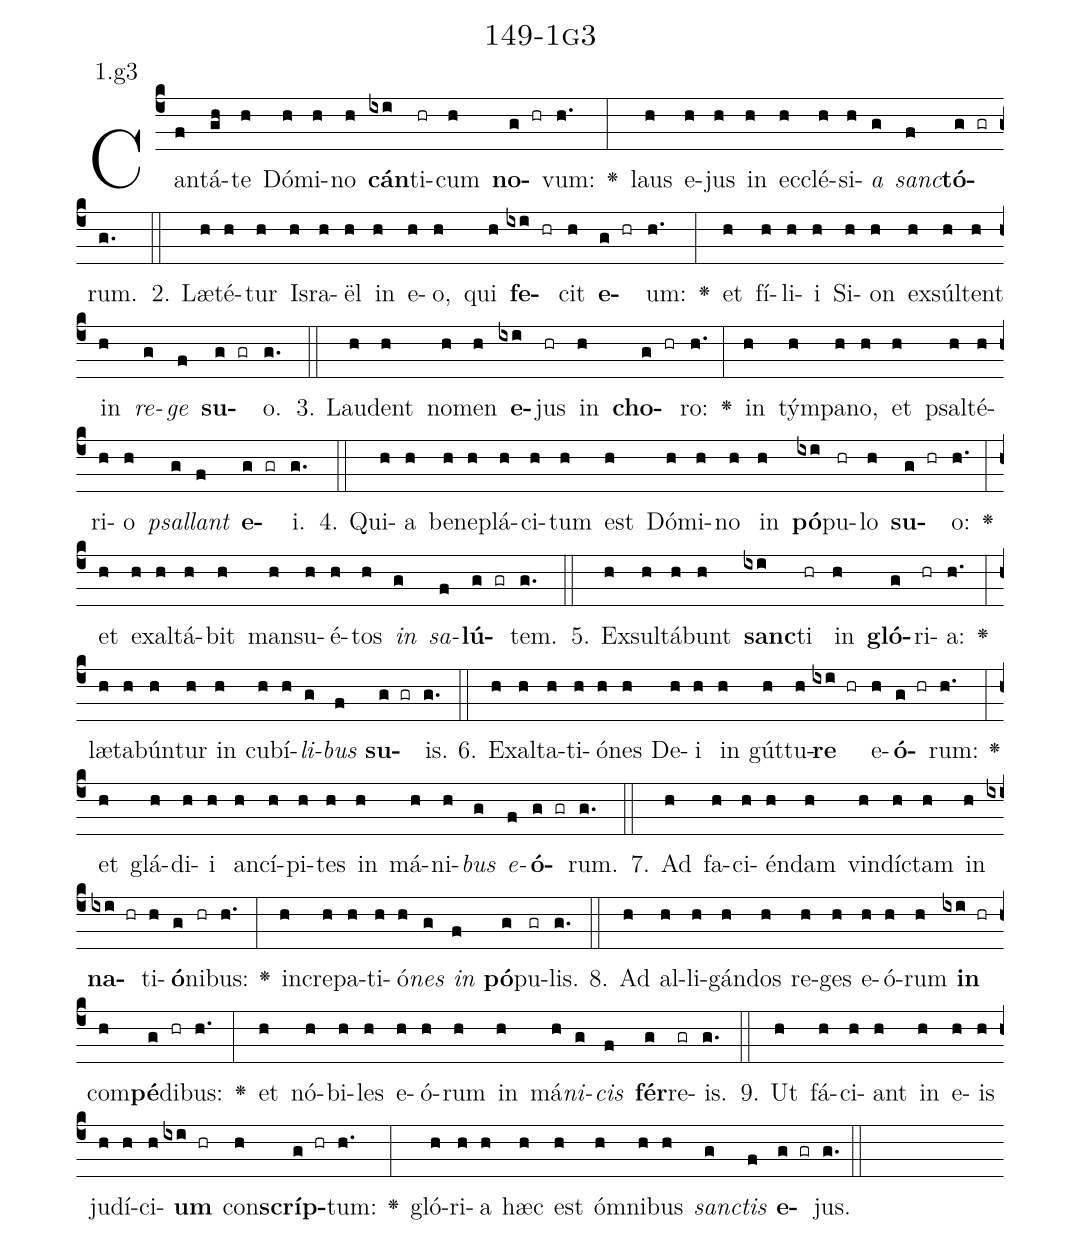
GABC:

name: 149-1g3;
annotation: 1.g3;
%%
(c4)Can(f)tá(gh)te(h) Dó(h)mi(h)no(h) <b>cán</b>(ixi)ti(hr)cum(h) <b>no</b>(g hr)vum:(h.) <v>\greheightstar</v>(:) laus(h) e(h)jus(h) in(h) ec(h)clé(h)si(h)<i>a</i>(g) <i>sanc</i>(f)<b>tó</b>(g gr)rum.(g.) (::)
2. Læ(h)té(h)tur(h) Is(h)ra(h)ël(h) in(h) e(h)o,(h) qui(h) <b>fe</b>(ixi hr)cit(h) <b>e</b>(g hr)um:(h.) <v>\greheightstar</v>(:) et(h) fí(h)li(h)i(h) Si(h)on(h) ex(h)súl(h)tent(h) in(h) <i>re</i>(g)<i>ge</i>(f) <b>su</b>(g gr)o.(g.) (::)
3. Lau(h)dent(h) no(h)men(h) <b>e</b>(ixi)jus(hr) in(h) <b>cho</b>(g hr)ro:(h.) <v>\greheightstar</v>(:) in(h) tým(h)pa(h)no,(h) et(h) psal(h)té(h)ri(h)o(h) <i>psal</i>(g)<i>lant</i>(f) <b>e</b>(g gr)i.(g.) (::)
4. Qui(h)a(h) be(h)ne(h)plá(h)ci(h)tum(h) est(h) Dó(h)mi(h)no(h) in(h) <b>pó</b>(ixi)pu(hr)lo(h) <b>su</b>(g hr)o:(h.) <v>\greheightstar</v>(:) et(h) ex(h)al(h)tá(h)bit(h) man(h)su(h)é(h)tos(h) <i>in</i>(g) <i>sa</i>(f)<b>lú</b>(g gr)tem.(g.) (::)
5. Ex(h)sul(h)tá(h)bunt(h) <b>sanc</b>(ixi)ti(hr) in(h) <b>gló</b>(g)ri(hr)a:(h.) <v>\greheightstar</v>(:) læ(h)ta(h)bún(h)tur(h) in(h) cu(h)bí(h)<i>li</i>(g)<i>bus</i>(f) <b>su</b>(g gr)is.(g.) (::)
6. Ex(h)al(h)ta(h)ti(h)ó(h)nes(h) De(h)i(h) in(h) gút(h)tu(h)<b>re</b>(ixi hr) e(h)<b>ó</b>(g hr)rum:(h.) <v>\greheightstar</v>(:) et(h) glá(h)di(h)i(h) an(h)cí(h)pi(h)tes(h) in(h) má(h)ni(h)<i>bus</i>(g) <i>e</i>(f)<b>ó</b>(g gr)rum.(g.) (::)
7. Ad(h) fa(h)ci(h)én(h)dam(h) vin(h)díc(h)tam(h) in(h) <b>na</b>(ixi hr)ti(h)<b>ó</b>(g)ni(hr)bus:(h.) <v>\greheightstar</v>(:) in(h)cre(h)pa(h)ti(h)ó(h)<i>nes</i>(g) <i>in</i>(f) <b>pó</b>(g)pu(gr)lis.(g.) (::)
8. Ad(h) al(h)li(h)gán(h)dos(h) re(h)ges(h) e(h)ó(h)rum(h) <b>in</b>(ixi hr) com(h)<b>pé</b>(g)di(hr)bus:(h.) <v>\greheightstar</v>(:) et(h) nó(h)bi(h)les(h) e(h)ó(h)rum(h) in(h) má(h)<i>ni</i>(g)<i>cis</i>(f) <b>fér</b>(g)re(gr)is.(g.) (::)
9. Ut(h) fá(h)ci(h)ant(h) in(h) e(h)is(h) ju(h)dí(h)ci(h)<b>um</b>(ixi hr) con(h)<b>scríp</b>(g hr)tum:(h.) <v>\greheightstar</v>(:) gló(h)ri(h)a(h) hæc(h) est(h) óm(h)ni(h)bus(h) <i>sanc</i>(g)<i>tis</i>(f) <b>e</b>(g gr)jus.(g.) (::)
